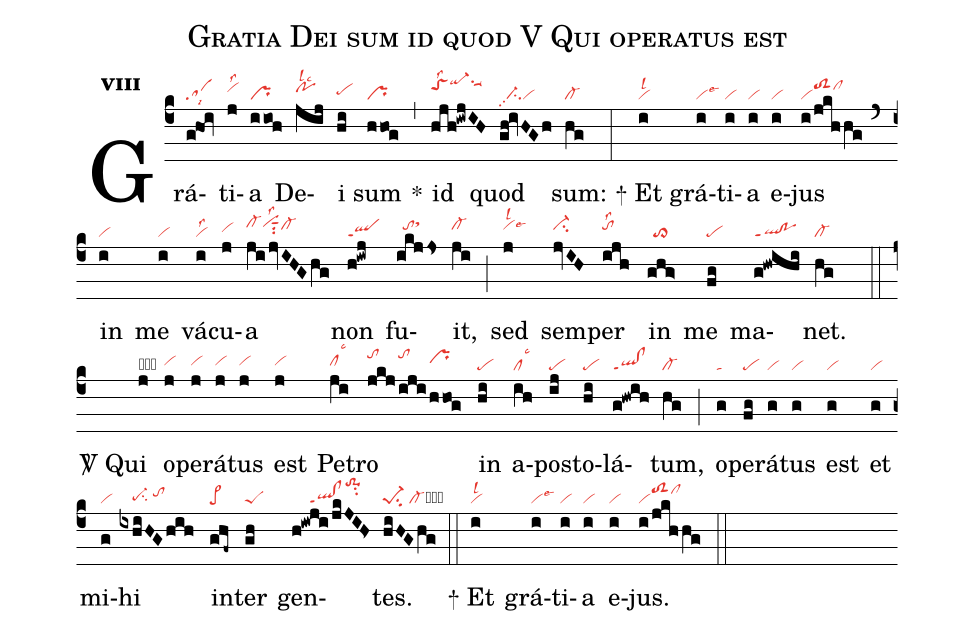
name:Gratia Dei sum id quod V Qui operatus est;
office-part:re;
mode:8;
nabc-lines:1;
%%
initial-style: 1;
name: Gratia Dei sum id quod;
mode:8;
office-part: Responsorium;
annotation: Resp.;
annotation: viii;
nabc-lines:1;
%%
(c4) Grá(g!hoi|salsi8)ti(j|vihilss2)a(iioh|pr) De(jij|pohilsl2lsc2)i(hi|pehh) sum(hhog|pr) *(,) id(hjh!iwjIH|toShjlss2qi-hlsu1suu1) quod(gh!ivHGh|//ci-pp2vi) sum:(hg|cl-) (:)
<sp>+</sp> Et(i|vilsl2) grá(i|vilse3)ti(i|vi)a(i|vi) e(i|vi)jus(i/jkhhg|vitoS2hjclhj) (`) in(i|vi) me(i|vi) vá(i|vilss2)cu(j|vihh)a(jijvIHGhg|cl-hjvihjsut1su2lss2cl-hi) non(h!iwj|qlppt1) fu(ikjjs|//tohisthk)it,(ji|cl-hi) (;) sed(j|vihilsl2lse6) sem(jvIH|ci-hi)per(ijh|tohilss2) in(ghg>|//to>) me(fg|pe) ma(g!hwihi|ql!poppt1)net.(hg|cl-) (::)

<sp>V/</sp> Qui(j|obvihh) o(j|vihh)pe(j|vihh)rá(j|vihh)tus(j|vihh) est(j|vihh) Pe(ji|clhhlsc3)tro(jkj|tohk|iji|tohk|hhog|prhi) in(hi|pe) a(ih|cllsc3)pos(ij|pe)to(hi|pe)lá(g!hwih|ql!clppt1)tum,(hg|cl-) (;) o(g|ta)pe(fg|pe)rá(g|vi)tus(g|vi) est(g|vi) et(g|vi) mi(g|vi)hi(ixhiHGhih|////pe-hgsu2/tohi) in(ghf~|pe>)ter(gh|peS) gen(h!iwji/jkJIH>|/////ql!clppt1to-1hmsu2)tes.(hiHGhg|pe-1su2/cl-cb) (::)
<sp>+</sp> Et(i|vilsl2) grá(i|vilse3)ti(i|vi)a(i|vi) e(i|vi)jus.(i/jkhhg|vitoS2hjclhj) (::)
